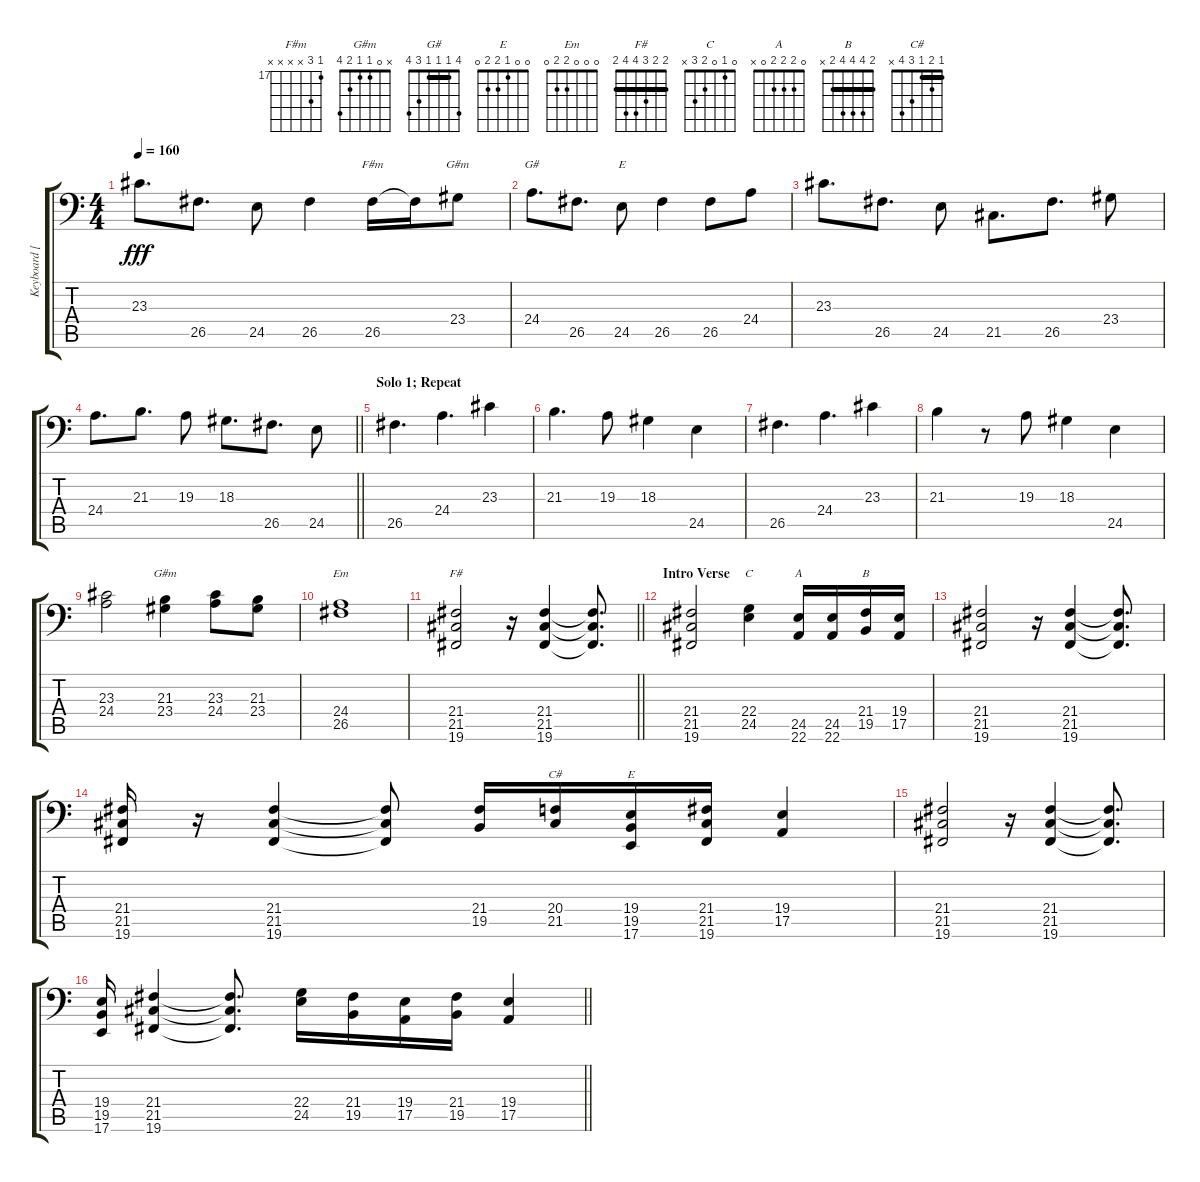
\track ("Keyboard [Left Hand]" "Keyboard [") {instrument electricgrandpiano}
\staff {score tabs}
\tuning (C3 G2 D2 A1 E1 B0) {hide}
\chord ("F#m" 17 19 x x x x) {firstfret 17}
\chord ("G#m" 19 21 x x x x) {firstfret 19}
\chord ("G#" 4 1 1 1 3 4) {barre 1}
\chord ("E" 16 17 x x x x) {firstfret 16}
\chord ("G#m" x 0 1 1 2 4)
\chord ("Em" 0 0 0 2 2 0)
\chord ("F#" 2 2 3 4 4 2) {barre 2}
\chord ("C" 0 1 0 2 3 x)
\chord ("A" 0 2 2 2 0 x)
\chord ("B" 2 4 4 4 2 x) {barre 2}
\chord ("C#" 1 2 1 3 4 x) {barre 1}
\chord ("E" 0 0 1 2 2 0)
\ts (4 4)
\tempo 160
\clef f4
\ks c
23.3.8{d dy fff} 26.5.8{d} 24.5.8 26.5.4 26.5.16{ch "F#m"} 26.5{t}.16 23.4.8{ch "G#m"} |
24.4.8{d ch "G#"} 26.5.8{d} 24.5.8{ch "E"} 26.5.4 26.5.8 24.4.8 |
23.3.8{d} 26.5.8{d} 24.5.8 21.5.8{d} 26.5.8{d} 23.4.8 |
\barLineRight lightlight
24.4.8{d} 21.3.8{d} 19.3.8 18.3.8{d} 26.5.8{d} 24.5.8 |
\section ("" "Solo 1; Repeat")
26.5.4{d} 24.4.4{d} 23.3.4 |
21.3.4{d} 19.3.8 18.3.4 24.5.4 |
26.5.4{d} 24.4.4{d} 23.3.4 |
21.3.4 r.8 19.3.8 18.3.4 24.5.4 |
(23.3 24.4).2 (21.3 23.4).4{ch "G#m"} (23.3 24.4).8 (21.3 23.4).8 |
(24.4 26.5).1{ch "Em"} |
\barLineRight lightlight
(21.4 21.5 19.6).2{ch "F#"} r.16 (21.4 21.5 19.6).4 (21.4{t} 21.5{t} 19.6{t}).8{d} |
\section ("" "Intro Verse")
(21.4 21.5 19.6).2 (22.4 24.5).4{ch "C"} (24.5 22.6).16{ch "A"} (24.5 22.6).16 (21.4 19.5).16{ch "B"} (19.4 17.5).16 |
(21.4 21.5 19.6).2 r.16 (21.4 21.5 19.6).4 (21.4{t} 21.5{t} 19.6{t}).8{d} |
(21.4 21.5 19.6).16 r.16 (21.4 21.5 19.6).4 (21.4{t} 21.5{t} 19.6{t}).8 (21.4 19.5).16 (20.4 21.5).16{ch "C#"} (19.4 19.5 17.6).16{ch "E"} (21.4 21.5 19.6).16 (19.4 17.5).4 |
(21.4 21.5 19.6).2 r.16 (21.4 21.5 19.6).4 (21.4{t} 21.5{t} 19.6{t}).8{d} |
\barLineRight lightlight
(19.4 19.5 17.6).16 (21.4 21.5 19.6).4 (21.4{t} 21.5{t} 19.6{t}).8{d} (22.4 24.5).16 (21.4 19.5).16 (19.4 17.5).16 (21.4 19.5).16 (19.4 17.5).4
